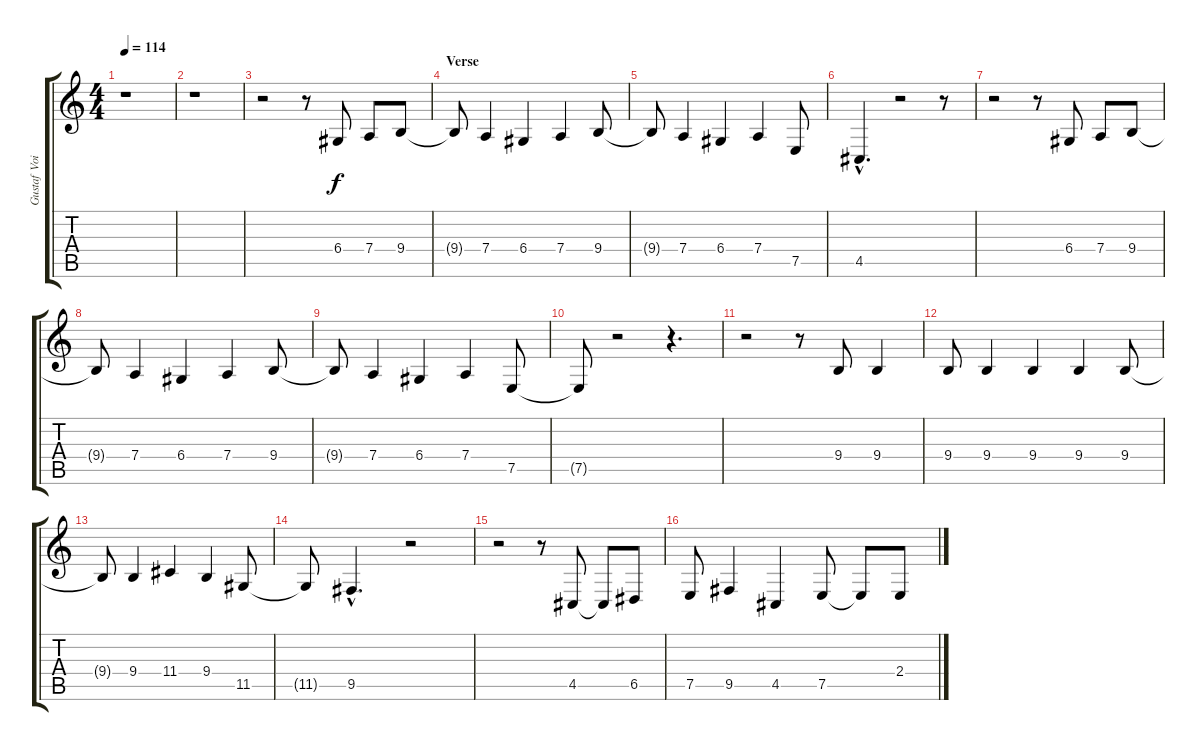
\track ("Gustaf Voice" "Gustaf Voi") {instrument altosax}
\staff {score tabs}
\tuning (E4 B3 G3 D3 A2 E2) {hide}
\ts (4 4)
\tempo 114
\clef g2
\ks c
r.1{dy f} |
r.1 |
r.2 r.8 6.4.8 7.4.8 9.4.8 |
\section ("" "Verse")
9.4{t}.8 7.4.4 6.4.4 7.4.4 9.4.8 |
9.4{t}.8 7.4.4 6.4.4 7.4.4 7.5.8 |
4.5{hac}.4{d} r.2 r.8 |
r.2 r.8 6.4.8 7.4.8 9.4.8 |
9.4{t}.8 7.4.4 6.4.4 7.4.4 9.4.8 |
9.4{t}.8 7.4.4 6.4.4 7.4.4 7.5.8 |
7.5{t}.8 r.2 r.4{d} |
r.2 r.8 9.4.8 9.4.4 |
9.4.8 9.4.4 9.4.4 9.4.4 9.4.8 |
9.4{t}.8 9.4.4 11.4.4 9.4.4 11.5.8 |
11.5{t}.8 9.5{hac}.4{d} r.2 |
r.2 r.8 4.5.8 4.5{t}.8 6.5.8 |
7.5.8 9.5.4 4.5.4 7.5.8 7.5{t}.8 2.4.8
